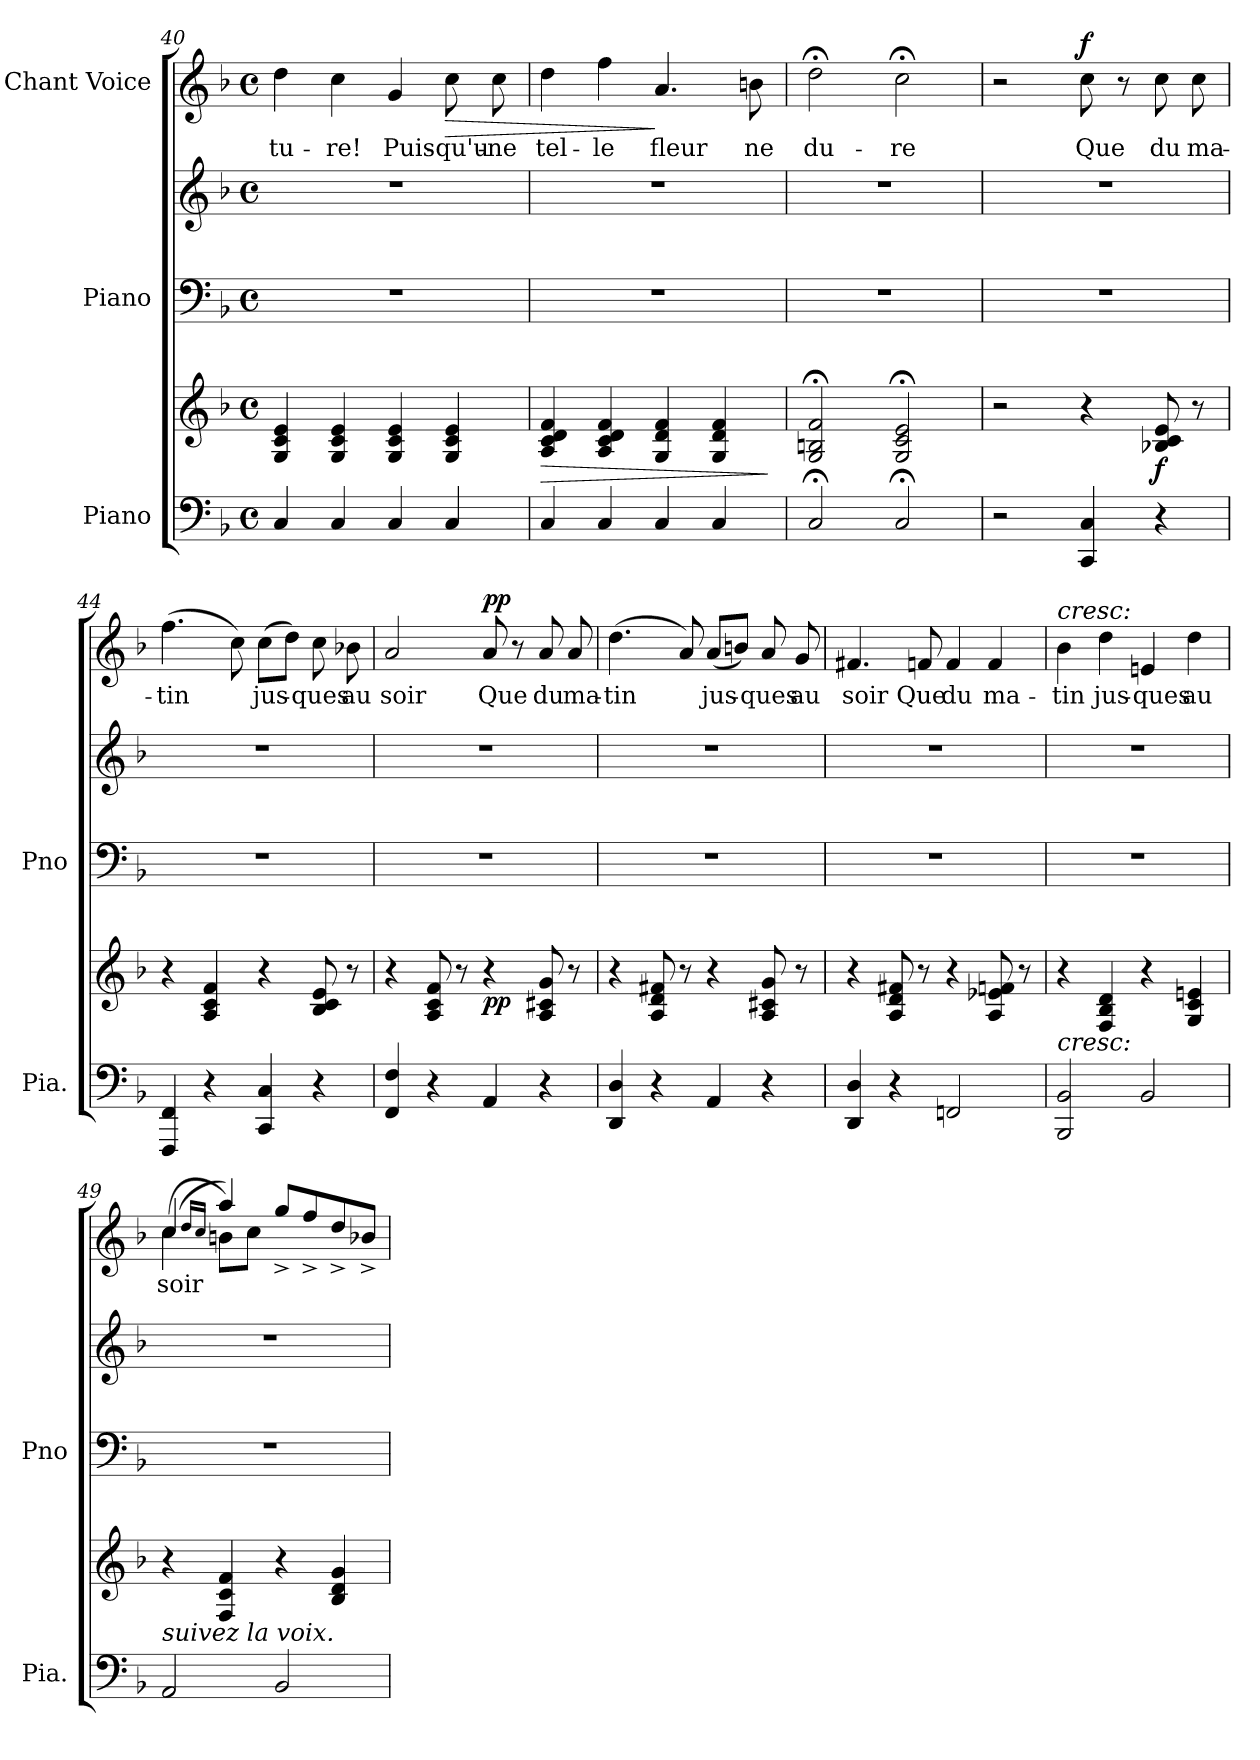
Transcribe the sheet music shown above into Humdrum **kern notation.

**kern	**kern	**dynam	**kern	**kern	**kern	**text	**dynam
*part3	*part3	*part3	*part2	*part2	*part1	*part1	*part1
*staff5	*staff4	*staff4/5	*staff3	*staff2	*staff1	*staff1	*staff1
*I"Piano	*	*	*I"Piano	*	*I"Chant Voice	*	*
*I'Pia.	*	*	*I'Pno	*	*	*	*
!!LO:LB:g=z
*clefF4	*clefG2	*	*clefF4	*clefG2	*clefG2	*	*
*k[b-]	*k[b-]	*	*k[b-]	*k[b-]	*k[b-]	*	*
*M4/4	*M4/4	*	*M4/4	*M4/4	*M4/4	*	*
*met(c)	*met(c)	*	*met(c)	*met(c)	*met(c)	*	*
=40	=40	=40	=40	=40	=40	=40	=40
!	!	!	!	!	!	!LO:LY:b	!
4C/	4G/ 4c/ 4e/	.	1r	1r	4dd\	-tu-	.
!	!	!	!	!	!	!LO:LY:b	!
4C/	4G/ 4c/ 4e/	.	.	.	4cc\	-re!	.
!	!	!	!	!	!	!LO:LY:b	!
4C/	4G/ 4c/ 4e/	.	.	.	4g/	Puis-	.
!	!	!	!	!	!	!LO:LY:b	!LO:HP:b
4C/	4G/ 4c/ 4e/	.	.	.	8cc\	-qu'u-	>
!	!	!	!	!	!	!LO:LY:b	!
.	.	.	.	.	8cc\	-ne	.
=41	=41	=41	=41	=41	=41	=41	=41
!	!	!LO:HP:b	!	!	!	!LO:LY:b	!
4C/	4A/ 4c/ 4d/ 4f/	>	1r	1r	4dd\	tel-	.
!	!	!	!	!	!	!LO:LY:b	!
4C/	4A/ 4c/ 4d/ 4f/	.	.	.	4ff\	-le	.
!	!	!	!	!	!	!LO:LY:b	!
4C/	4G/ 4d/ 4f/	.	.	.	4.a/	fleur	]
4C/	4G/ 4d/ 4f/	.	.	.	.	.	.
!	!	!	!	!	!	!LO:LY:b	!
.	.	.	.	.	8bn\	ne	.
.	.	]	.	.	.	.	.
=42	=42	=42	=42	=42	=42	=42	=42
!	!	!	!	!	!	!LO:LY:b	!
2C;/	2G/;< 2Bn/;< 2f/;<	.	1r	1r	2dd;<\	du-	.
!	!	!	!	!	!	!LO:LY:b	!
2C;/	2G/;< 2c/;< 2e/;<	.	.	.	2cc;<\	-re	.
=43	=43	=43	=43	=43	=43	=43	=43
2r	2r	.	1r	1r	2r	.	.
!	!	!	!	!	!	!LO:LY:b	!LO:DY:a
4CC/ 4C/	4r	.	.	.	8cc\	Que	f
.	.	.	.	.	8r	.	.
!	!	!LO:DY:b	!	!	!	!LO:LY:b	!
4r	8B-X/ 8c/ 8e/	f	.	.	8cc\	du	.
!	!	!	!	!	!	!LO:LY:b	!
.	8r	.	.	.	8cc\	ma-	.
=44	=44	=44	=44	=44	=44	=44	=44
!	!	!	!	!	!	!LO:LY:b	!
4FFF/ 4FF/	4r	.	1r	1r	(>4.ff\	-tin	.
4r	4A/ 4c/ 4f/	.	.	.	.	.	.
.	.	.	.	.	8cc\)	.	.
!	!	!	!	!	!	!LO:LY:b	!
4CC/ 4C/	4r	.	.	.	(>8cc\L	jus-	.
.	.	.	.	.	8dd\J)	.	.
!	!	!	!	!	!	!LO:LY:b	!
4r	8B-/ 8c/ 8e/	.	.	.	8cc\	-ques	.
!	!	!	!	!	!	!LO:LY:b	!
.	8r	.	.	.	8b-X\	au	.
=45	=45	=45	=45	=45	=45	=45	=45
!	!	!	!	!	!	!LO:LY:b	!
4FF/ 4F/	4r	.	1r	1r	2a/	soir	.
4r	8A/ 8c/ 8f/	.	.	.	.	.	.
.	8r	.	.	.	.	.	.
!	!	!LO:DY:b	!	!	!	!LO:LY:b	!LO:DY:a
4AA/	4r	pp	.	.	8a/	Que	pp
.	.	.	.	.	8r	.	.
!	!	!	!	!	!	!LO:LY:b	!
4r	8A/ 8c#X/ 8g/	.	.	.	8a/	du	.
!	!	!	!	!	!	!LO:LY:b	!
.	8r	.	.	.	8a/	ma-	.
!!LO:LB:g=z
=46	=46	=46	=46	=46	=46	=46	=46
!	!	!	!	!	!	!LO:LY:b	!
4DD/ 4D/	4r	.	1r	1r	(>4.dd\	-tin	.
4r	8A/ 8d/ 8f#X/	.	.	.	.	.	.
.	8r	.	.	.	8a/)	.	.
!	!	!	!	!	!	!LO:LY:b	!
4AA/	4r	.	.	.	(<8a/L	jus-	.
.	.	.	.	.	8bn/J)	.	.
!	!	!	!	!	!	!LO:LY:b	!
4r	8A/ 8c#X/ 8g/	.	.	.	8a/	-ques	.
!	!	!	!	!	!	!LO:LY:b	!
.	8r	.	.	.	8g/	au	.
=47	=47	=47	=47	=47	=47	=47	=47
!	!	!	!	!	!	!LO:LY:b	!
4DD/ 4D/	4r	.	1r	1r	4.f#X/	soir	.
4r	8A/ 8d/ 8f#X/	.	.	.	.	.	.
!	!	!	!	!	!	!LO:LY:b	!
.	8r	.	.	.	8fn/	Que	.
!	!	!	!	!	!	!LO:LY:b	!
2FFn/	4r	.	.	.	4f/	du	.
!	!	!	!	!	!	!LO:LY:b	!
.	8A/ 8e-X/ 8fn/	.	.	.	4f/	ma-	.
.	8r	.	.	.	.	.	.
=48	=48	=48	=48	=48	=48	=48	=48
!	!	!	!	!	!LO:TX:a:i:t=cresc&colon;	!	!
!	!LO:TX:b:i:t=cresc&colon;	!	!	!	!	!	!
!	!	!	!	!	!	!LO:LY:b	!
2BBB-/ 2BB-/	4r	.	1r	1r	4b-\	-tin	.
!	!	!	!	!	!	!LO:LY:b	!
.	4F/ 4B-/ 4d/	.	.	.	4dd\	jus-	.
!	!	!	!	!	!	!LO:LY:b	!
2BB-/	4r	.	.	.	4en/	-ques	.
*	*	*	*	*	*MM120	*	*
!	!	!	!	!	!	!LO:LY:b	!
.	4G/ 4c/ 4en/	.	.	.	4dd\	au	.
=49	=49	=49	=49	=49	=49	=49	=49
!	!	!	!	!	!LO:TX:a:i:t=rit&colon;	!	!
!LO:TX:a:i:t=suivez  la  voix.	!	!	!	!	!	!	!
!	!	!	!	!	!	!LO:LY:b	!
*	*	*	*	*	*^	*	*
2AA/	4r	.	1r	1r	(>4cc/	(<4cc\	-soir	.
.	.	.	.	.	.	16qdd/LL	.	.
.	.	.	.	.	.	16qcc/JJ	.	.
.	4F/ 4c/ 4f/	.	.	.	4aa/)	8bn\L)	.	.
.	.	.	.	.	.	8cc\J	.	.
2BB-/	4r	.	.	.	8gg^/L	2ryy	.	.
.	.	.	.	.	8ff^/	.	.	.
.	4B-/ 4d/ 4g/	.	.	.	8dd^/	.	.	.
.	.	.	.	.	8b-X^/J	.	.	.
*	*	*	*	*	*v	*v	*	*
=	=	=	=	=	=	=	=
*-	*-	*-	*-	*-	*-	*-	*-
